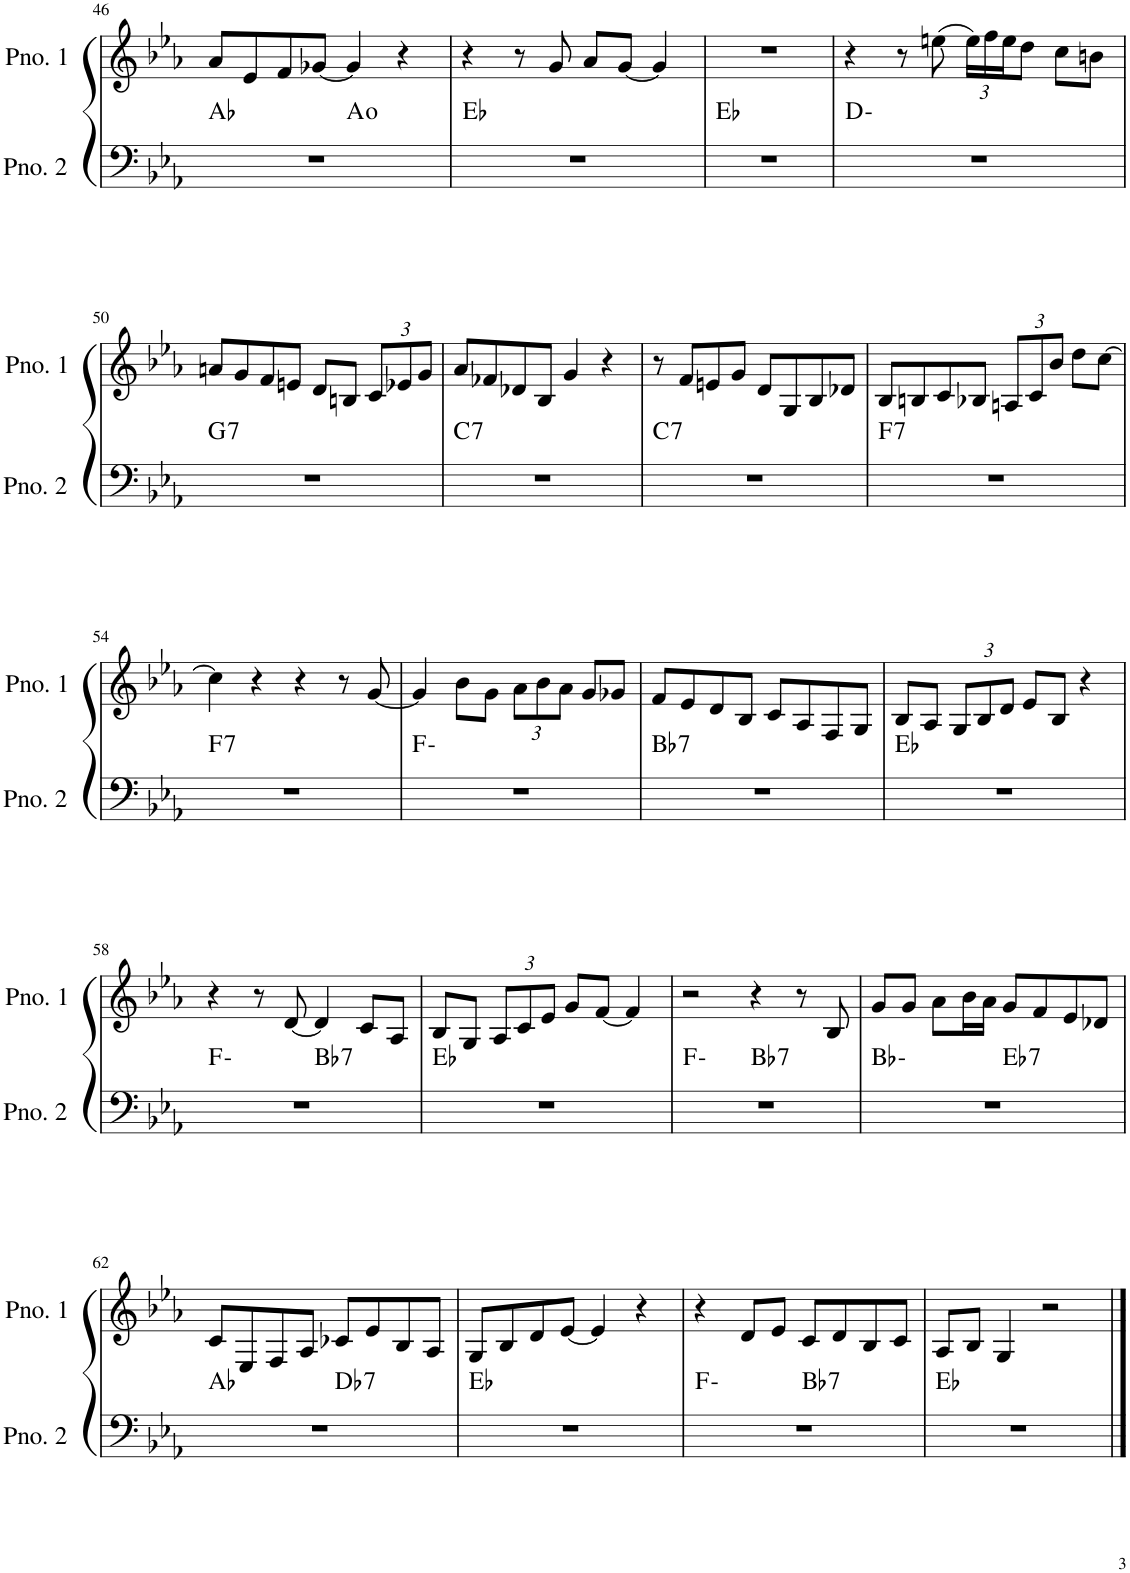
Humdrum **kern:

**kern	**harte	**kern
*part2	*part2	*part1
*staff2	*	*staff1
*I"ピアノ 2	*	*I"ピアノ 1
!!LO:PB:g=z
*clefF4	*	*clefG2
*k[b-e-a-]	*	*k[b-e-a-]
*M4/4	*	*M4/4
=46	=46	=46
*^	*	*
1r	2ryy	Ab:maj	8a-/L
.	.	.	8e-/
.	.	.	8f/
.	.	.	[8g-X/J
.	2ryy	A:dim	4g-/]
.	.	.	4r
*v	*v	*	*
=47	=47	=47
1r	Eb:maj	4r
.	.	8r
.	.	8g/
.	.	8a-/L
.	.	[8g/J
.	.	4g/]
=48	=48	=48
1r	Eb:maj	1r
=49	=49	=49
1r	D:min	4r
.	.	8r
.	.	(8een\
*	*	*Xbrackettup
.	.	24ee\LL)
.	.	24ff\
.	.	24ee\J
.	.	8dd\J
.	.	8cc\L
.	.	8bn\J
!!LO:LB:g=z
=50	=50	=50
!	!LO:H:kt=7	!
1r	G:7	8an/L
.	.	8g/
.	.	8f/
.	.	8en/J
.	.	8d/L
.	.	8Bn/J
.	.	12c/L
.	.	12e-X/
.	.	12g/J
=51	=51	=51
!	!LO:H:kt=7	!
1r	C:7	8a-/L
.	.	8f-X/
.	.	8d-X/
.	.	8B-/J
.	.	4g/
.	.	4r
=52	=52	=52
!	!LO:H:kt=7	!
1r	C:7	8r
.	.	8f/L
.	.	8en/
.	.	8g/J
.	.	8d/L
.	.	8G/
.	.	8B-/
.	.	8d-X/J
=53	=53	=53
!	!LO:H:kt=7	!
1r	F:7	8B-/L
.	.	8Bn/
.	.	8c/
.	.	8B-X/J
.	.	12An/L
.	.	12c/
.	.	12b-/J
.	.	8dd\L
.	.	[8cc\J
!!LO:LB:g=z
=54	=54	=54
!	!LO:H:kt=7	!
1r	F:7	4cc\]
.	.	4r
.	.	4r
.	.	8r
.	.	[8g/
=55	=55	=55
1r	F:min	4g/]
.	.	8b-\L
.	.	8g\J
.	.	12a-\L
.	.	12b-\
.	.	12a-\J
.	.	8g/L
.	.	8g-X/J
=56	=56	=56
!	!LO:H:kt=7	!
1r	Bb:7	8f/L
.	.	8e-/
.	.	8d/
.	.	8B-/J
.	.	8c/L
.	.	8A-/
.	.	8F/
.	.	8G/J
=57	=57	=57
1r	Eb:maj	8B-/L
.	.	8A-/J
.	.	12G/L
.	.	12B-/
.	.	12d/J
.	.	8e-/L
.	.	8B-/J
.	.	4r
!!LO:LB:g=z
=58	=58	=58
*^	*	*
1r	2ryy	F:min	4r
.	.	.	8r
.	.	.	[8d/
!	!	!LO:H:kt=7	!
.	2ryy	Bb:7	4d/]
.	.	.	8c/L
.	.	.	8A-/J
*v	*v	*	*
=59	=59	=59
1r	Eb:maj	8B-/L
.	.	8G/J
.	.	12A-/L
.	.	12c/
.	.	12e-/J
.	.	8g/L
.	.	[8f/J
.	.	4f/]
=60	=60	=60
*^	*	*
1r	2ryy	F:min	2r
!	!	!LO:H:kt=7	!
.	2ryy	Bb:7	4r
.	.	.	8r
.	.	.	8B-/
=61	=61	=61	=61
1r	2ryy	Bb:min	8g/L
.	.	.	8g/J
.	.	.	8a-\L
.	.	.	16b-\L
.	.	.	16a-\JJ
!	!	!LO:H:kt=7	!
.	2ryy	Eb:7	8g/L
.	.	.	8f/
.	.	.	8e-/
.	.	.	8d-X/J
!!LO:LB:g=z
=62	=62	=62	=62
1r	2ryy	Ab:maj	8c/L
.	.	.	8E-/
.	.	.	8F/
.	.	.	8A-/J
!	!	!LO:H:kt=7	!
.	2ryy	Db:7	8c-X/L
.	.	.	8e-/
.	.	.	8B-/
.	.	.	8A-/J
*v	*v	*	*
=63	=63	=63
1r	Eb:maj	8G/L
.	.	8B-/
.	.	8d/
.	.	[8e-/J
.	.	4e-/]
.	.	4r
=64	=64	=64
*^	*	*
1r	2ryy	F:min	4r
.	.	.	8d/L
.	.	.	8e-/J
!	!	!LO:H:kt=7	!
.	2ryy	Bb:7	8c/L
.	.	.	8d/
.	.	.	8B-/
.	.	.	8c/J
*v	*v	*	*
=65	=65	=65
1r	Eb:maj	8A-/L
.	.	8B-/J
.	.	4G/
.	.	2r
==	==	==
*-	*-	*-
